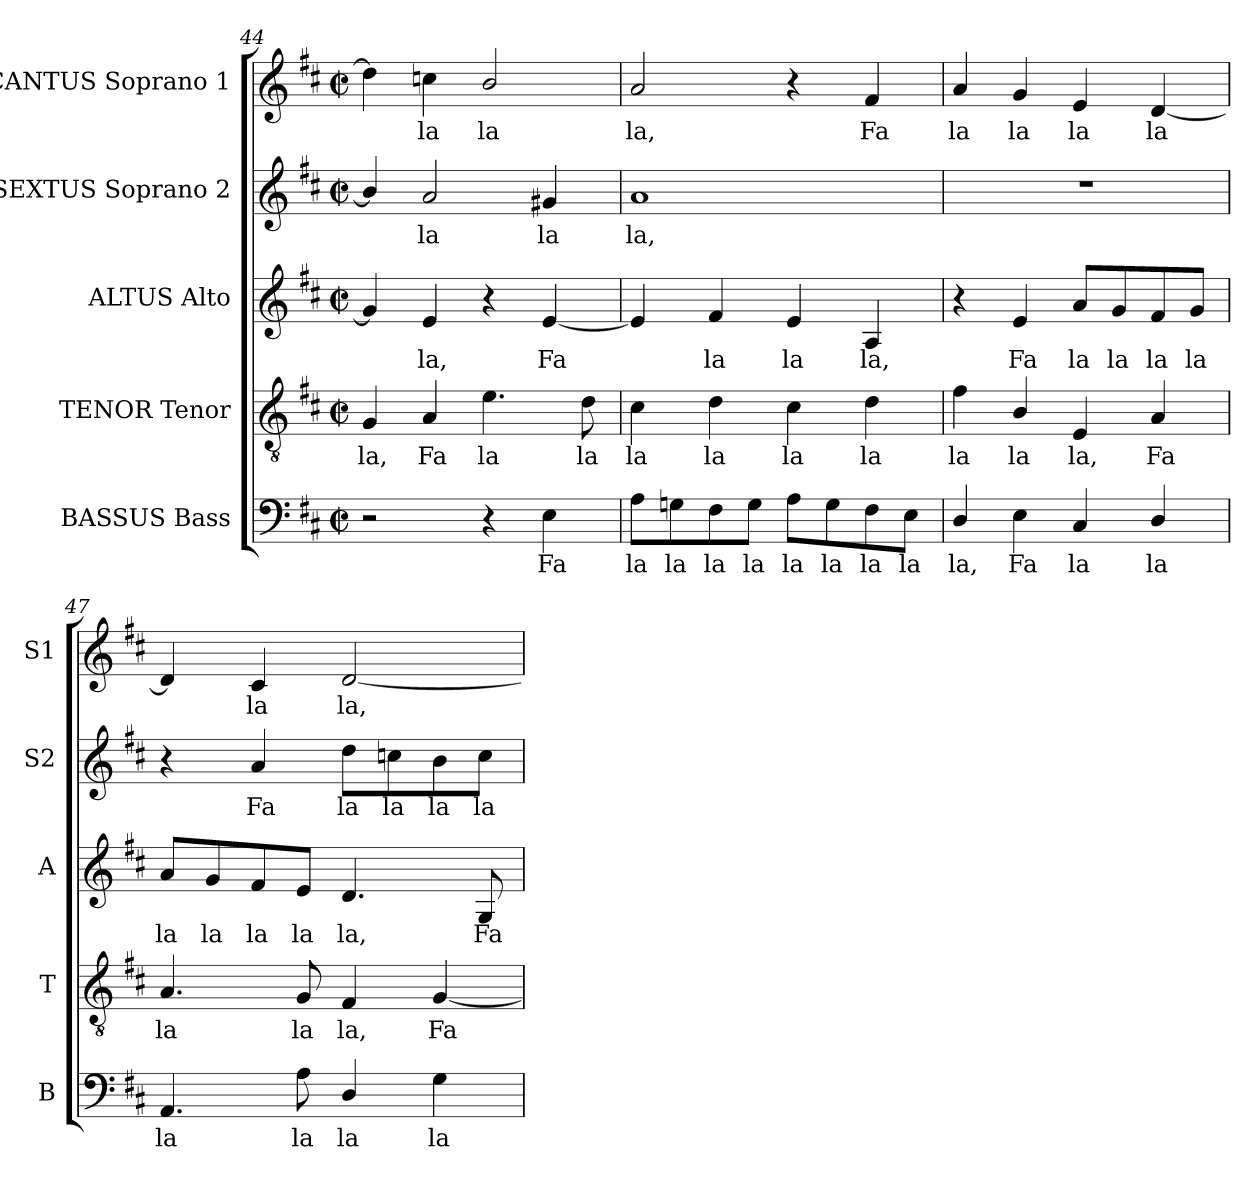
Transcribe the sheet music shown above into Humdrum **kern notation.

**kern	**text	**kern	**text	**kern	**text	**kern	**text	**kern	**text
*part5	*part5	*part4	*part4	*part3	*part3	*part2	*part2	*part1	*part1
*staff5	*staff5	*staff4	*staff4	*staff3	*staff3	*staff2	*staff2	*staff1	*staff1
*I"BASSUS Bass	*	*I"TENOR Tenor	*	*I"ALTUS Alto	*	*I"SEXTUS Soprano 2	*	*I"CANTUS Soprano 1	*
*I'B	*	*I'T	*	*I'A	*	*I'S2	*	*I'S1	*
*clefF4	*	*clefGv2	*	*clefG2	*	*clefG2	*	*clefG2	*
*	*	*ITrd7c12	*	*	*	*	*	*	*
*k[f#c#]	*	*k[f#c#]	*	*k[f#c#]	*	*k[f#c#]	*	*k[f#c#]	*
*D:	*	*D:	*	*D:	*	*D:	*	*D:	*
*M2/2	*	*M2/2	*	*M2/2	*	*M2/2	*	*M2/2	*
*met(c|)	*	*met(c|)	*	*met(c|)	*	*met(c|)	*	*met(c|)	*
=44	=44	=44	=44	=44	=44	=44	=44	=44	=44
!	!	!	!LO:LY:b:color=#000000	!	!	!	!	!	!
2r	.	4GGi/	la,	4gi/]	.	4bi/]	.	4ddi\]	.
!	!	!	!LO:LY:b:color=#000000	!	!	!	!	!	!
!	!	!	!	!	!LO:LY:b:color=#000000	!	!	!	!
!	!	!	!	!	!	!	!LO:LY:b:color=#000000	!	!
!	!	!	!	!	!	!	!	!	!LO:LY:b:color=#000000
.	.	4AAi/	Fa	4ei/	la,	2ai/	la	4ccni\	la
!	!	!	!LO:LY:b:color=#000000	!	!	!	!	!	!
!	!	!	!	!	!	!	!	!	!LO:LY:b:color=#000000
4r	.	4.Ei\	la	4r	.	.	.	2bi/	la
!	!LO:LY:b:color=#000000	!	!	!	!	!	!	!	!
!	!	!	!	!	!LO:LY:b:color=#000000	!	!	!	!
!	!	!	!	!	!	!	!LO:LY:b:color=#000000	!	!
4Ei\	Fa	.	.	[4ei/	Fa	4g#Xi/	la	.	.
!	!	!	!LO:LY:b:color=#000000	!	!	!	!	!	!
.	.	8Di\	la	.	.	.	.	.	.
=45	=45	=45	=45	=45	=45	=45	=45	=45	=45
!	!LO:LY:b:color=#000000	!	!	!	!	!	!	!	!
!	!	!	!LO:LY:b:color=#000000	!	!	!	!	!	!
!	!	!	!	!	!	!	!LO:LY:b:color=#000000	!	!
!	!	!	!	!	!	!	!	!	!LO:LY:b:color=#000000
8Ai\L	la	4C#i\	la	4ei/]	.	1ai	la,	2ai/	la,
!	!LO:LY:b:color=#000000	!	!	!	!	!	!	!	!
8Gni\	la	.	.	.	.	.	.	.	.
!	!LO:LY:b:color=#000000	!	!	!	!	!	!	!	!
!	!	!	!LO:LY:b:color=#000000	!	!	!	!	!	!
!	!	!	!	!	!LO:LY:b:color=#000000	!	!	!	!
8F#i\	la	4Di\	la	4f#i/	la	.	.	.	.
!	!LO:LY:b:color=#000000	!	!	!	!	!	!	!	!
8Gi\J	la	.	.	.	.	.	.	.	.
!	!LO:LY:b:color=#000000	!	!	!	!	!	!	!	!
!	!	!	!LO:LY:b:color=#000000	!	!	!	!	!	!
!	!	!	!	!	!LO:LY:b:color=#000000	!	!	!	!
8Ai\L	la	4C#i\	la	4ei/	la	.	.	4r	.
!	!LO:LY:b:color=#000000	!	!	!	!	!	!	!	!
8Gi\	la	.	.	.	.	.	.	.	.
!	!LO:LY:b:color=#000000	!	!	!	!	!	!	!	!
!	!	!	!LO:LY:b:color=#000000	!	!	!	!	!	!
!	!	!	!	!	!LO:LY:b:color=#000000	!	!	!	!
!	!	!	!	!	!	!	!	!	!LO:LY:b:color=#000000
8F#i\	la	4Di\	la	4Ai/	la,	.	.	4f#i/	Fa
!	!LO:LY:b:color=#000000	!	!	!	!	!	!	!	!
8Ei\J	la	.	.	.	.	.	.	.	.
=46	=46	=46	=46	=46	=46	=46	=46	=46	=46
!	!LO:LY:b:color=#000000	!	!	!	!	!	!	!	!
!	!	!	!LO:LY:b:color=#000000	!	!	!	!	!	!
!	!	!	!	!	!	!	!	!	!LO:LY:b:color=#000000
4Di/	la,	4F#i\	la	4r	.	1r	.	4ai/	la
!	!LO:LY:b:color=#000000	!	!	!	!	!	!	!	!
!	!	!	!LO:LY:b:color=#000000	!	!	!	!	!	!
!	!	!	!	!	!LO:LY:b:color=#000000	!	!	!	!
!	!	!	!	!	!	!	!	!	!LO:LY:b:color=#000000
4Ei\	Fa	4BBi/	la	4ei/	Fa	.	.	4gi/	la
!	!LO:LY:b:color=#000000	!	!	!	!	!	!	!	!
!	!	!	!LO:LY:b:color=#000000	!	!	!	!	!	!
!	!	!	!	!	!LO:LY:b:color=#000000	!	!	!	!
!	!	!	!	!	!	!	!	!	!LO:LY:b:color=#000000
4C#i/	la	4EEi/	la,	8ai/L	la	.	.	4ei/	la
!	!	!	!	!	!LO:LY:b:color=#000000	!	!	!	!
.	.	.	.	8gi/	la	.	.	.	.
!	!LO:LY:b:color=#000000	!	!	!	!	!	!	!	!
!	!	!	!LO:LY:b:color=#000000	!	!	!	!	!	!
!	!	!	!	!	!LO:LY:b:color=#000000	!	!	!	!
!	!	!	!	!	!	!	!	!	!LO:LY:b:color=#000000
4Di/	la	4AAi/	Fa	8f#i/	la	.	.	[4di/	la
!	!	!	!	!	!LO:LY:b:color=#000000	!	!	!	!
.	.	.	.	8gi/J	la	.	.	.	.
!!LO:PB:g=z
=47	=47	=47	=47	=47	=47	=47	=47	=47	=47
!	!LO:LY:b:color=#000000	!	!	!	!	!	!	!	!
!	!	!	!LO:LY:b:color=#000000	!	!	!	!	!	!
!	!	!	!	!	!LO:LY:b:color=#000000	!	!	!	!
4.AAi/	la	4.AAi/	la	8ai/L	la	4r	.	4di/]	.
!	!	!	!	!	!LO:LY:b:color=#000000	!	!	!	!
.	.	.	.	8gi/	la	.	.	.	.
!	!	!	!	!	!LO:LY:b:color=#000000	!	!	!	!
!	!	!	!	!	!	!	!LO:LY:b:color=#000000	!	!
!	!	!	!	!	!	!	!	!	!LO:LY:b:color=#000000
.	.	.	.	8f#i/	la	4ai/	Fa	4c#i/	la
!	!LO:LY:b:color=#000000	!	!	!	!	!	!	!	!
!	!	!	!LO:LY:b:color=#000000	!	!	!	!	!	!
!	!	!	!	!	!LO:LY:b:color=#000000	!	!	!	!
8Ai\	la	8GGi/	la	8ei/J	la	.	.	.	.
!	!LO:LY:b:color=#000000	!	!	!	!	!	!	!	!
!	!	!	!LO:LY:b:color=#000000	!	!	!	!	!	!
!	!	!	!	!	!LO:LY:b:color=#000000	!	!	!	!
!	!	!	!	!	!	!	!LO:LY:b:color=#000000	!	!
!	!	!	!	!	!	!	!	!	!LO:LY:b:color=#000000
4Di/	la	4FF#i/	la,	4.di/	la,	8ddi\L	la	[2di/	la,
!	!	!	!	!	!	!	!LO:LY:b:color=#000000	!	!
.	.	.	.	.	.	8ccni\	la	.	.
!	!LO:LY:b:color=#000000	!	!	!	!	!	!	!	!
!	!	!	!LO:LY:b:color=#000000	!	!	!	!	!	!
!	!	!	!	!	!	!	!LO:LY:b:color=#000000	!	!
4Gi\	la	[4GGi/	Fa	.	.	8bi\	la	.	.
!	!	!	!	!	!LO:LY:b:color=#000000	!	!	!	!
!	!	!	!	!	!	!	!LO:LY:b:color=#000000	!	!
.	.	.	.	8Gi/	Fa	8cci\J	la	.	.
=	=	=	=	=	=	=	=	=	=
*-	*-	*-	*-	*-	*-	*-	*-	*-	*-
